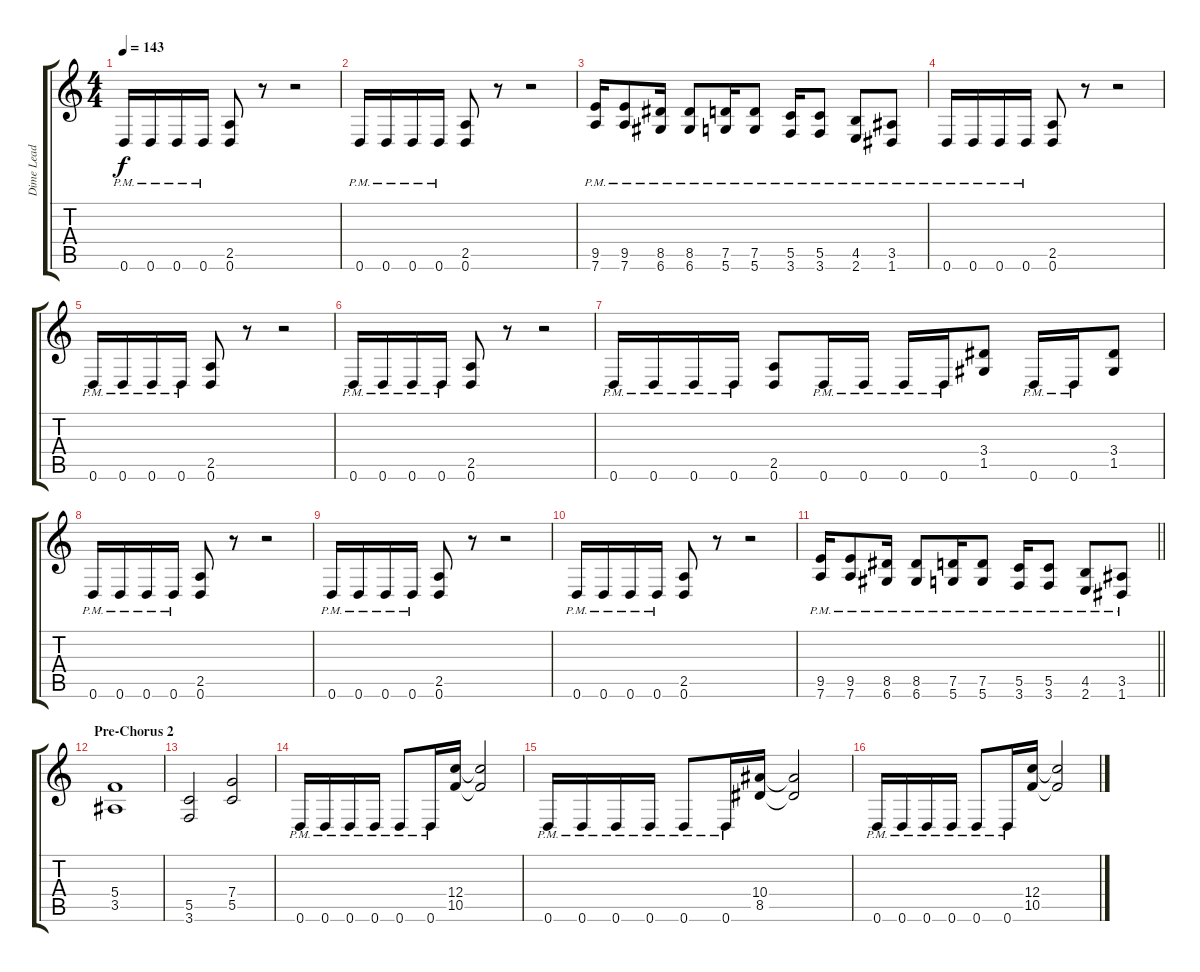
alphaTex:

\track ("Dime Lead Guitar" "Dime Lead ") {instrument distortionguitar}
\staff {score tabs}
\tuning (D4 A3 F3 C3 G2 D2) {hide}
\ts (4 4)
\tempo 143
\clef g2
\ks c
0.6{pm}.16{dy f} 0.6{pm}.16 0.6{pm}.16 0.6{pm}.16 (2.5 0.6).8 r.8 r.2 |
0.6{pm}.16 0.6{pm}.16 0.6{pm}.16 0.6{pm}.16 (2.5 0.6).8 r.8 r.2 |
(9.5{pm} 7.6{pm}).16 (9.5{pm} 7.6{pm}).8 (8.5{pm} 6.6{pm}).16 (8.5{pm} 6.6{pm}).8 (7.5{pm} 5.6{pm}).16 (7.5{pm} 5.6{pm}).8 (5.5{pm} 3.6{pm}).16 (5.5{pm} 3.6{pm}).8 (4.5{pm} 2.6{pm}).8 (3.5{pm} 1.6{pm}).8 |
0.6{pm}.16 0.6{pm}.16 0.6{pm}.16 0.6{pm}.16 (2.5 0.6).8 r.8 r.2 |
0.6{pm}.16 0.6{pm}.16 0.6{pm}.16 0.6{pm}.16 (2.5 0.6).8 r.8 r.2 |
0.6{pm}.16 0.6{pm}.16 0.6{pm}.16 0.6{pm}.16 (2.5 0.6).8 r.8 r.2 |
0.6{pm}.16 0.6{pm}.16 0.6{pm}.16 0.6{pm}.16 (2.5 0.6).8 0.6{pm}.16 0.6{pm}.16 0.6{pm}.16 0.6{pm}.16 (3.4 1.5).8 0.6{pm}.16 0.6{pm}.16 (3.4 1.5).8 |
0.6{pm}.16 0.6{pm}.16 0.6{pm}.16 0.6{pm}.16 (2.5 0.6).8 r.8 r.2 |
0.6{pm}.16 0.6{pm}.16 0.6{pm}.16 0.6{pm}.16 (2.5 0.6).8 r.8 r.2 |
0.6{pm}.16 0.6{pm}.16 0.6{pm}.16 0.6{pm}.16 (2.5 0.6).8 r.8 r.2 |
\barLineRight lightlight
(9.5{pm} 7.6{pm}).16 (9.5{pm} 7.6{pm}).8 (8.5{pm} 6.6{pm}).16 (8.5{pm} 6.6{pm}).8 (7.5{pm} 5.6{pm}).16 (7.5{pm} 5.6{pm}).8 (5.5{pm} 3.6{pm}).16 (5.5{pm} 3.6{pm}).8 (4.5{pm} 2.6{pm}).8 (3.5{pm} 1.6{pm}).8 |
\section ("" "Pre-Chorus 2")
(5.4 3.5).1 |
(5.5 3.6).2 (7.4 5.5).2 |
0.6{pm}.16 0.6{pm}.16 0.6{pm}.16 0.6{pm}.16 0.6{pm}.8 0.6{pm}.16 (12.4 10.5).16 (12.4{t} 10.5{t}).2 |
0.6{pm}.16 0.6{pm}.16 0.6{pm}.16 0.6{pm}.16 0.6{pm}.8 0.6{pm}.16 (10.4 8.5).16 (10.4{t} 8.5{t}).2 |
0.6{pm}.16 0.6{pm}.16 0.6{pm}.16 0.6{pm}.16 0.6{pm}.8 0.6{pm}.16 (12.4 10.5).16 (12.4{t} 10.5{t}).2
